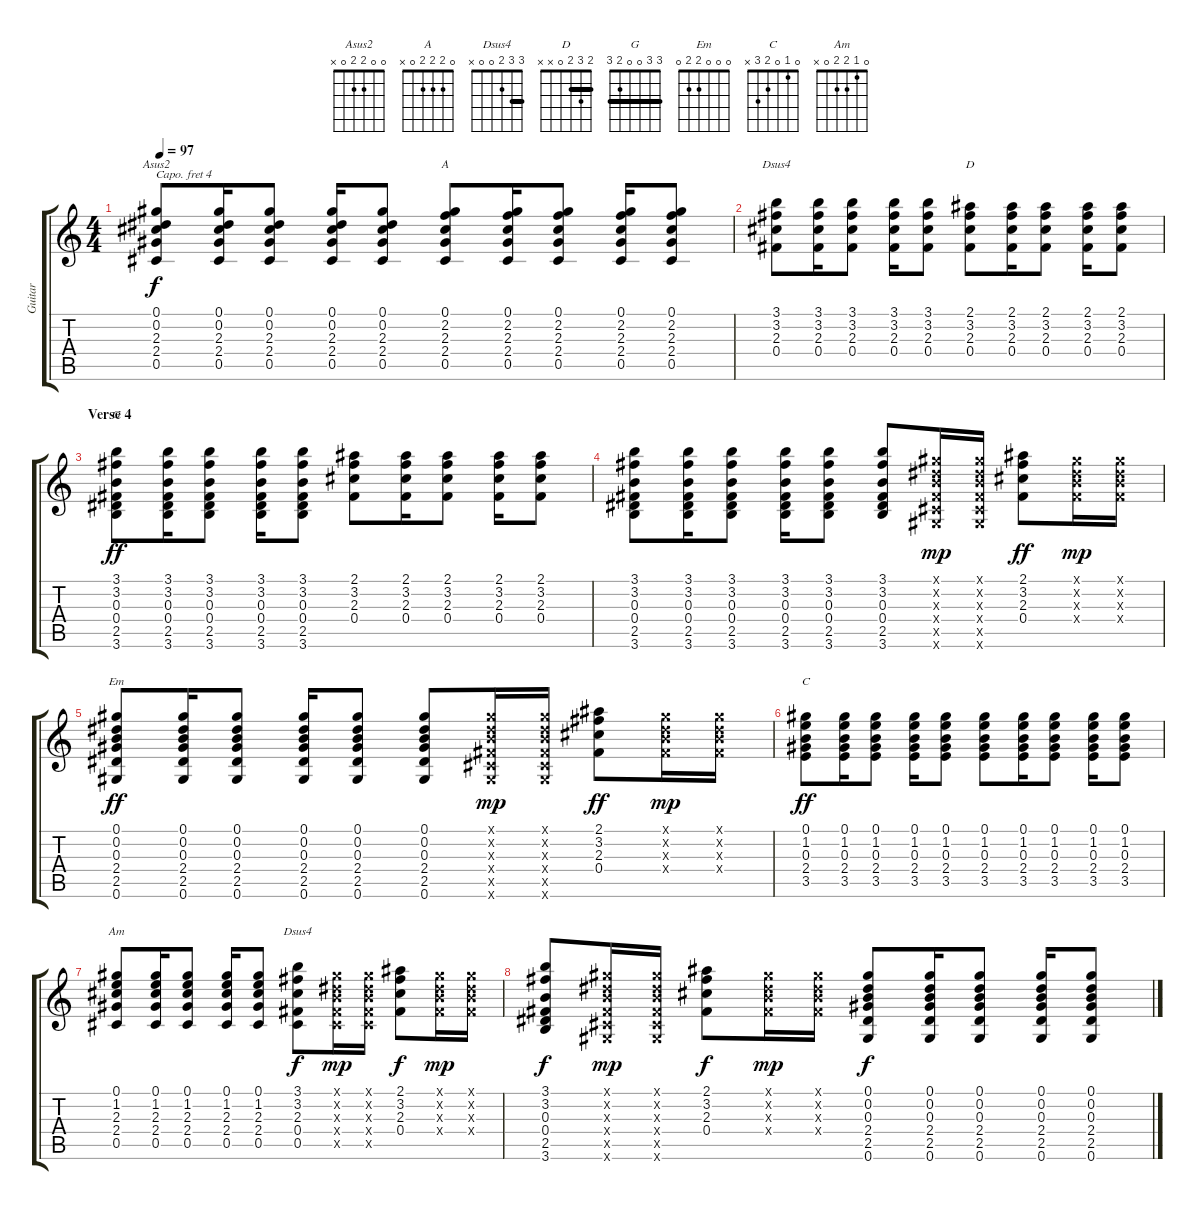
\track ("Guitar" "Guitar") {instrument acousticguitarsteel}
\staff {score tabs}
\capo 4
\tuning (E4 B3 G3 D3 A2 E2) {hide}
\chord ("Asus2" 0 0 2 2 0 x)
\chord ("A" 0 2 2 2 0 x)
\chord ("Dsus4" 3 3 2 0 x x) {barre 3}
\chord ("D" 2 3 2 0 x x) {barre 2}
\chord ("G" 3 3 0 0 2 3) {barre 3}
\chord ("Em" 0 0 0 2 2 0)
\chord ("C" 0 1 0 2 3 x)
\chord ("Am" 0 1 2 2 0 x)
\chord ("Dsus4" 3 3 2 0 0 x) {barre 3}
\ts (4 4)
\tempo 97
\clef g2
\ks c
(0.1 0.2 2.3 2.4 0.5).8{ch "Asus2" dy f} (0.1 0.2 2.3 2.4 0.5).16 (0.1 0.2 2.3 2.4 0.5).8 (0.1 0.2 2.3 2.4 0.5).16 (0.1 0.2 2.3 2.4 0.5).8 (0.1 2.2 2.3 2.4 0.5).8{ch "A"} (0.1 2.2 2.3 2.4 0.5).16 (0.1 2.2 2.3 2.4 0.5).8 (0.1 2.2 2.3 2.4 0.5).16 (0.1 2.2 2.3 2.4 0.5).8 |
(3.1 3.2 2.3 0.4).8{ch "Dsus4"} (3.1 3.2 2.3 0.4).16 (3.1 3.2 2.3 0.4).8 (3.1 3.2 2.3 0.4).16 (3.1 3.2 2.3 0.4).8 (2.1 3.2 2.3 0.4).8{ch "D"} (2.1 3.2 2.3 0.4).16 (2.1 3.2 2.3 0.4).8 (2.1 3.2 2.3 0.4).16 (2.1 3.2 2.3 0.4).8 |
\section ("" "Verse 4")
(3.1 3.2 0.3 0.4 2.5 3.6).8{ch "G" dy ff} (3.1 3.2 0.3 0.4 2.5 3.6).16 (3.1 3.2 0.3 0.4 2.5 3.6).8 (3.1 3.2 0.3 0.4 2.5 3.6).16 (3.1 3.2 0.3 0.4 2.5 3.6).8 (2.1 3.2 2.3 0.4).8 (2.1 3.2 2.3 0.4).16 (2.1 3.2 2.3 0.4).8 (2.1 3.2 2.3 0.4).16 (2.1 3.2 2.3 0.4).8 |
(3.1 3.2 0.3 0.4 2.5 3.6).8 (3.1 3.2 0.3 0.4 2.5 3.6).16 (3.1 3.2 0.3 0.4 2.5 3.6).8 (3.1 3.2 0.3 0.4 2.5 3.6).16 (3.1 3.2 0.3 0.4 2.5 3.6).8 (3.1 3.2 0.3 0.4 2.5 3.6).8 (0.1{x} 0.2{x} 0.3{x} 0.4{x} 0.5{x} 0.6{x}).16{dy mp} (0.1{x} 0.2{x} 0.3{x} 0.4{x} 0.5{x} 0.6{x}).16 (2.1 3.2 2.3 0.4).8{dy ff} (0.1{x} 0.2{x} 0.3{x} 0.4{x}).16{dy mp} (0.1{x} 0.2{x} 0.3{x} 0.4{x}).16 |
(0.1 0.2 0.3 2.4 2.5 0.6).8{ch "Em" dy ff} (0.1 0.2 0.3 2.4 2.5 0.6).16 (0.1 0.2 0.3 2.4 2.5 0.6).8 (0.1 0.2 0.3 2.4 2.5 0.6).16 (0.1 0.2 0.3 2.4 2.5 0.6).8 (0.1 0.2 0.3 2.4 2.5 0.6).8 (0.1{x} 0.2{x} 0.3{x} 0.4{x} 0.5{x} 0.6{x}).16{dy mp} (0.1{x} 0.2{x} 0.3{x} 0.4{x} 0.5{x} 0.6{x}).16 (2.1 3.2 2.3 0.4).8{dy ff} (0.1{x} 0.2{x} 0.3{x} 0.4{x}).16{dy mp} (0.1{x} 0.2{x} 0.3{x} 0.4{x}).16 |
(0.1 1.2 0.3 2.4 3.5).8{ch "C" dy ff} (0.1 1.2 0.3 2.4 3.5).16 (0.1 1.2 0.3 2.4 3.5).8 (0.1 1.2 0.3 2.4 3.5).16 (0.1 1.2 0.3 2.4 3.5).8 (0.1 1.2 0.3 2.4 3.5).8 (0.1 1.2 0.3 2.4 3.5).16 (0.1 1.2 0.3 2.4 3.5).8 (0.1 1.2 0.3 2.4 3.5).16 (0.1 1.2 0.3 2.4 3.5).8 |
(0.1 1.2 2.3 2.4 0.5).8{ch "Am"} (0.1 1.2 2.3 2.4 0.5).16 (0.1 1.2 2.3 2.4 0.5).8 (0.1 1.2 2.3 2.4 0.5).16 (0.1 1.2 2.3 2.4 0.5).8 (3.1 3.2 2.3 0.4 0.5).8{ch "Dsus4" dy f} (0.1{x} 0.2{x} 0.3{x} 0.4{x} 0.5{x}).16{dy mp} (0.1{x} 0.2{x} 0.3{x} 0.4{x} 0.5{x}).16 (2.1 3.2 2.3 0.4).8{dy f} (0.1{x} 0.2{x} 0.3{x} 0.4{x}).16{dy mp} (0.1{x} 0.2{x} 0.3{x} 0.4{x}).16 |
(3.1 3.2 0.3 0.4 2.5 3.6).8{dy f} (0.1{x} 0.2{x} 0.3{x} 0.4{x} 0.5{x} 0.6{x}).16{dy mp} (0.1{x} 0.2{x} 0.3{x} 0.4{x} 0.5{x} 0.6{x}).16 (2.1 3.2 2.3 0.4).8{dy f} (0.1{x} 0.2{x} 0.3{x} 0.4{x}).16{dy mp} (0.1{x} 0.2{x} 0.3{x} 0.4{x}).16 (0.1 0.2 0.3 2.4 2.5 0.6).8{dy f} (0.1 0.2 0.3 2.4 2.5 0.6).16 (0.1 0.2 0.3 2.4 2.5 0.6).8 (0.1 0.2 0.3 2.4 2.5 0.6).16 (0.1 0.2 0.3 2.4 2.5 0.6).8
